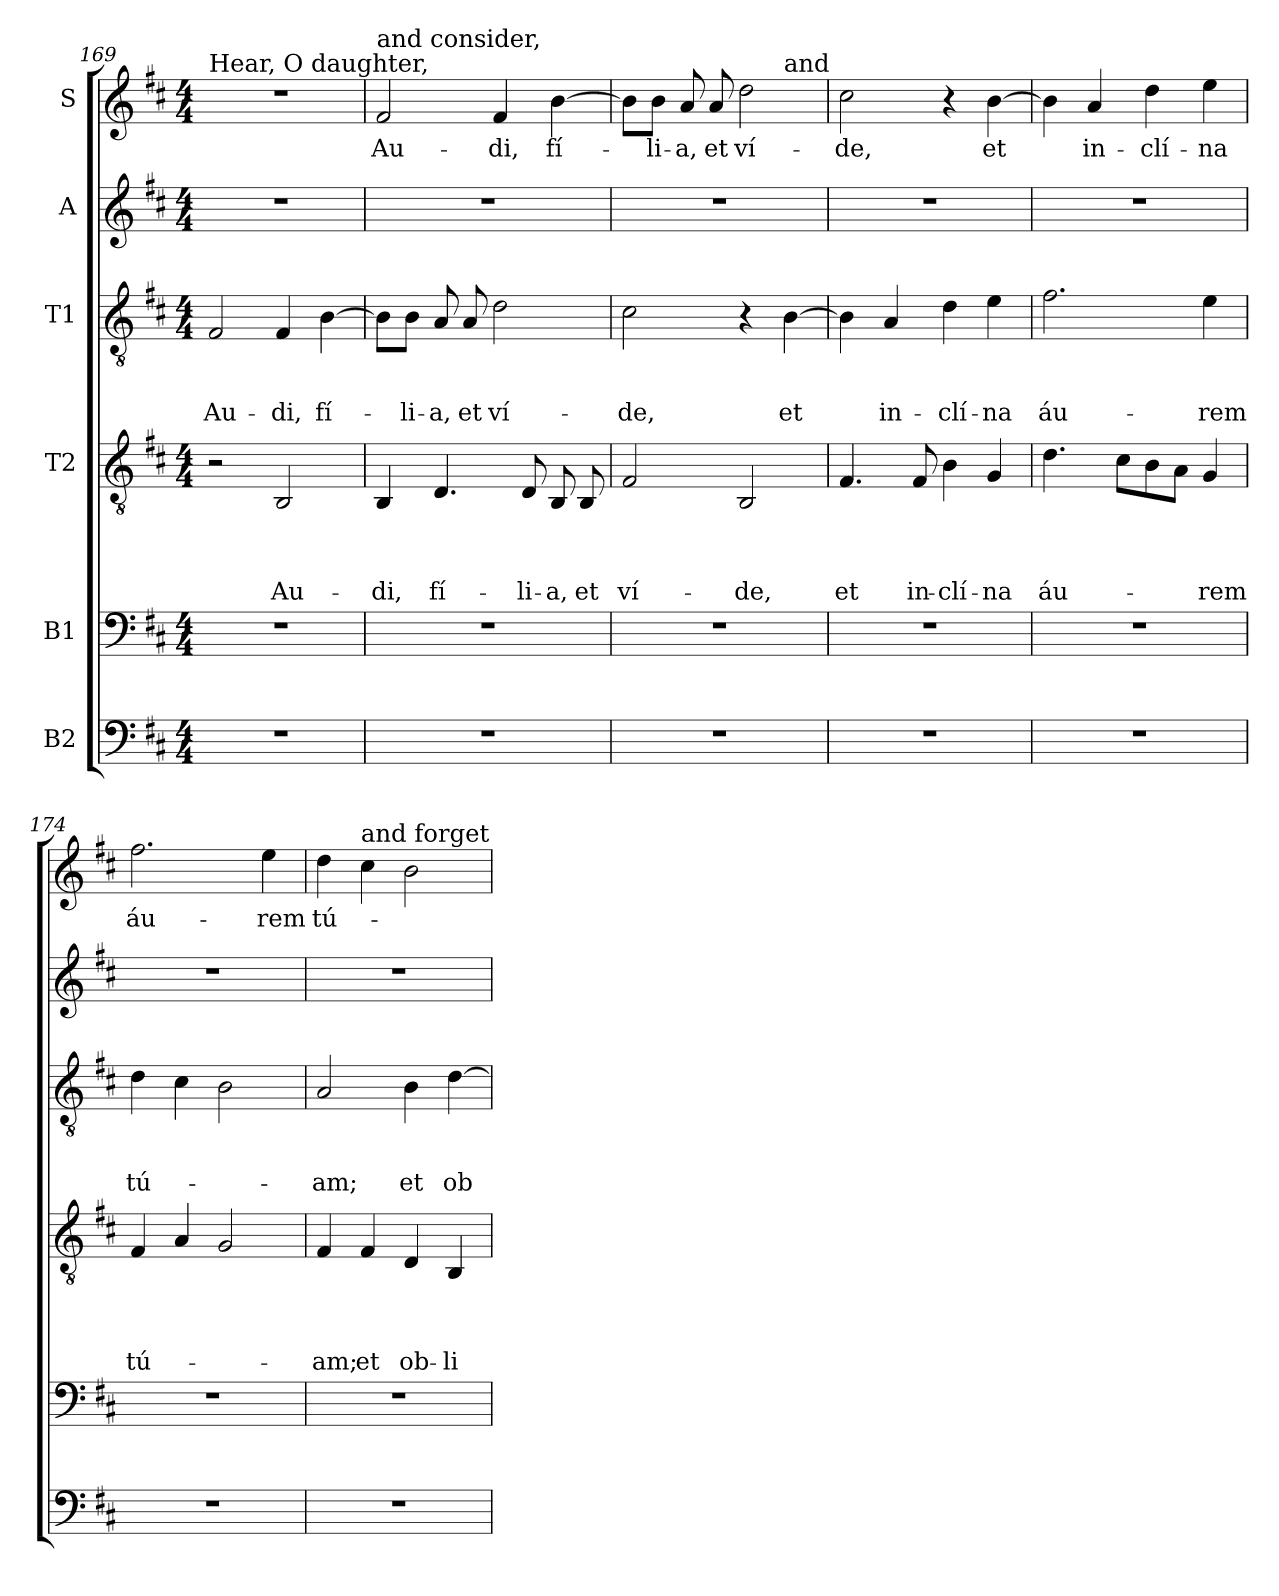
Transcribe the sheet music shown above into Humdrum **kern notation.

**kern	**kern	**kern	**text	**text	**text	**text	**kern	**text	**text	**text	**kern	**kern	**text
*part6	*part5	*part4	*part4	*part4	*part4	*part4	*part3	*part3	*part3	*part3	*part2	*part1	*part1
*staff6	*staff5	*staff4	*staff4	*staff4	*staff4	*staff4	*staff3	*staff3	*staff3	*staff3	*staff2	*staff1	*staff1
*I"B2	*I"B1	*I"T2	*	*	*	*	*I"T1	*	*	*	*I"A	*I"S	*
*clefF4	*clefF4	*clefGv2	*	*	*	*	*clefGv2	*	*	*	*clefG2	*clefG2	*
*k[f#c#]	*k[f#c#]	*k[f#c#]	*	*	*	*	*k[f#c#]	*	*	*	*k[f#c#]	*k[f#c#]	*
*D:	*D:	*D:	*	*	*	*	*D:	*	*	*	*D:	*D:	*
*M4/4	*M4/4	*M4/4	*	*	*	*	*M4/4	*	*	*	*M4/4	*M4/4	*
=169	=169	=169	=169	=169	=169	=169	=169	=169	=169	=169	=169	=169	=169
!	!	!	!	!	!	!	!	!	!	!	!	!LO:TX:a:t=Hear, O daughter,	!
!	!	!	!	!	!	!	!	!	!	!LO:LY:b	!	!	!
1r	1r	2r	.	.	.	.	2F#/	.	.	Au-	1r	1r	.
!	!	!	!	!	!	!LO:LY:b	!	!	!	!LO:LY:b	!	!	!
.	.	2BB/	.	.	.	Au-	4F#/	.	.	-di,	.	.	.
!	!	!	!	!	!	!	!	!	!	!LO:LY:b	!	!	!
.	.	.	.	.	.	.	[4B\	.	.	fí-	.	.	.
=170	=170	=170	=170	=170	=170	=170	=170	=170	=170	=170	=170	=170	=170
!	!	!	!	!	!	!	!	!	!	!	!	!LO:TX:a:t=and consider,	!
!	!	!	!	!	!	!LO:LY:b	!	!	!	!	!	!	!LO:LY:b
1r	1r	4BB/	.	.	.	-di,	8B\L]	.	.	.	1r	2f#/	Au-
!	!	!	!	!	!	!	!	!	!	!LO:LY:b	!	!	!
.	.	.	.	.	.	.	8B\J	.	.	-li-	.	.	.
!	!	!	!	!	!	!LO:LY:b	!	!	!	!LO:LY:b	!	!	!
.	.	4.D/	.	.	.	fí-	8A/	.	.	-a,	.	.	.
!	!	!	!	!	!	!	!	!	!	!LO:LY:b	!	!	!
.	.	.	.	.	.	.	8A/	.	.	et	.	.	.
!	!	!	!	!	!	!	!	!	!	!LO:LY:b	!	!	!LO:LY:b
.	.	.	.	.	.	.	2d\	.	.	ví-	.	4f#/	-di,
!	!	!	!	!	!	!LO:LY:b	!	!	!	!	!	!	!
.	.	8D/	.	.	.	-li-	.	.	.	.	.	.	.
!	!	!	!	!	!	!LO:LY:b	!	!	!	!	!	!	!LO:LY:b
.	.	8BB/	.	.	.	-a,	.	.	.	.	.	[4b\	fí-
!	!	!	!	!	!	!LO:LY:b	!	!	!	!	!	!	!
.	.	8BB/	.	.	.	et	.	.	.	.	.	.	.
=171	=171	=171	=171	=171	=171	=171	=171	=171	=171	=171	=171	=171	=171
!	!	!	!	!	!	!LO:LY:b	!	!	!	!LO:LY:b	!	!	!
*	*	*	*	*	*	*	*	*	*	*	*	*^	*
1r	1r	2F#/	.	.	.	ví-	2c#\	.	.	-de,	1r	8b\L]	2.ryy	.
!	!	!	!	!	!	!	!	!	!	!	!	!	!	!LO:LY:b
.	.	.	.	.	.	.	.	.	.	.	.	8b\J	.	-li-
!	!	!	!	!	!	!	!	!	!	!	!	!	!	!LO:LY:b
.	.	.	.	.	.	.	.	.	.	.	.	8a/	.	-a,
!	!	!	!	!	!	!	!	!	!	!	!	!	!	!LO:LY:b
.	.	.	.	.	.	.	.	.	.	.	.	8a/	.	et
!	!	!	!	!	!	!LO:LY:b	!	!	!	!	!	!	!	!LO:LY:b
.	.	2BB/	.	.	.	-de,	4r	.	.	.	.	2dd\	.	ví-
!	!	!	!	!	!	!	!	!	!	!	!	!	!LO:TX:a:t=and	!
!	!	!	!	!	!	!	!	!	!	!LO:LY:b	!	!	!	!
.	.	.	.	.	.	.	[4B\	.	.	et	.	.	4ryy	.
!!LO:PB:g=z
=172	=172	=172	=172	=172	=172	=172	=172	=172	=172	=172	=172	=172	=172	=172
!	!	!	!	!	!	!	!	!	!	!	!	!LO:TX:a:t=incline your ear;	!	!
!	!	!	!	!	!	!LO:LY:b	!	!	!	!	!	!	!	!LO:LY:b
*	*	*	*	*	*	*	*	*	*	*	*	*v	*v	*
1r	1r	4.F#/	.	.	.	et	4B\]	.	.	.	1r	2cc#\	-de,
!	!	!	!	!	!	!	!	!	!	!LO:LY:b	!	!	!
.	.	.	.	.	.	.	4A/	.	.	in-	.	.	.
!	!	!	!	!	!	!LO:LY:b	!	!	!	!	!	!	!
.	.	8F#/	.	.	.	in-	.	.	.	.	.	.	.
!	!	!	!	!	!	!LO:LY:b	!	!	!	!LO:LY:b	!	!	!
.	.	4B\	.	.	.	-clí-	4d\	.	.	-clí-	.	4r	.
!	!	!	!	!	!	!LO:LY:b	!	!	!	!LO:LY:b	!	!	!LO:LY:b
.	.	4G/	.	.	.	-na	4e\	.	.	-na	.	[4b\	et
=173	=173	=173	=173	=173	=173	=173	=173	=173	=173	=173	=173	=173	=173
!	!	!	!	!	!	!LO:LY:b	!	!	!	!LO:LY:b	!	!	!
1r	1r	4.d\	.	.	.	áu-	2.f#\	.	.	áu-	1r	4b\]	.
!	!	!	!	!	!	!	!	!	!	!	!	!	!LO:LY:b
.	.	.	.	.	.	.	.	.	.	.	.	4a/	in-
.	.	8c#\L	.	.	.	.	.	.	.	.	.	.	.
!	!	!	!	!	!	!	!	!	!	!	!	!	!LO:LY:b
.	.	8B\	.	.	.	.	.	.	.	.	.	4dd\	-clí-
.	.	8A\J	.	.	.	.	.	.	.	.	.	.	.
!	!	!	!	!	!	!LO:LY:b	!	!	!	!LO:LY:b	!	!	!LO:LY:b
.	.	4G/	.	.	.	-rem	4e\	.	.	-rem	.	4ee\	-na
=174	=174	=174	=174	=174	=174	=174	=174	=174	=174	=174	=174	=174	=174
!	!	!	!	!	!	!LO:LY:b	!	!	!	!LO:LY:b	!	!	!LO:LY:b
1r	1r	4F#/	.	.	.	tú-	4d\	.	.	tú-	1r	2.ff#\	áu-
.	.	4A/	.	.	.	.	4c#\	.	.	.	.	.	.
.	.	2G/	.	.	.	.	2B\	.	.	.	.	.	.
!	!	!	!	!	!	!	!	!	!	!	!	!	!LO:LY:b
.	.	.	.	.	.	.	.	.	.	.	.	4ee\	-rem
=175	=175	=175	=175	=175	=175	=175	=175	=175	=175	=175	=175	=175	=175
!	!	!	!	!	!	!LO:LY:b	!	!	!	!LO:LY:b	!	!	!LO:LY:b
1r	1r	4F#/	.	.	.	-am;	2A/	.	.	-am;	1r	4dd\	tú-
!	!	!	!	!	!	!	!	!	!	!	!	!LO:TX:a:t=and forget	!
!	!	!	!	!	!	!LO:LY:b	!	!	!	!	!	!	!
.	.	4F#/	.	.	.	et	.	.	.	.	.	4cc#\	.
!	!	!	!	!	!	!LO:LY:b	!	!	!	!LO:LY:b	!	!	!
.	.	4D/	.	.	.	ob-	4B\	.	.	et	.	2b\	.
!	!	!	!	!	!	!LO:LY:b	!	!	!	!LO:LY:b	!	!	!
.	.	4BB/	.	.	.	-li-	[4d\	.	.	ob-	.	.	.
=	=	=	=	=	=	=	=	=	=	=	=	=	=
*-	*-	*-	*-	*-	*-	*-	*-	*-	*-	*-	*-	*-	*-
